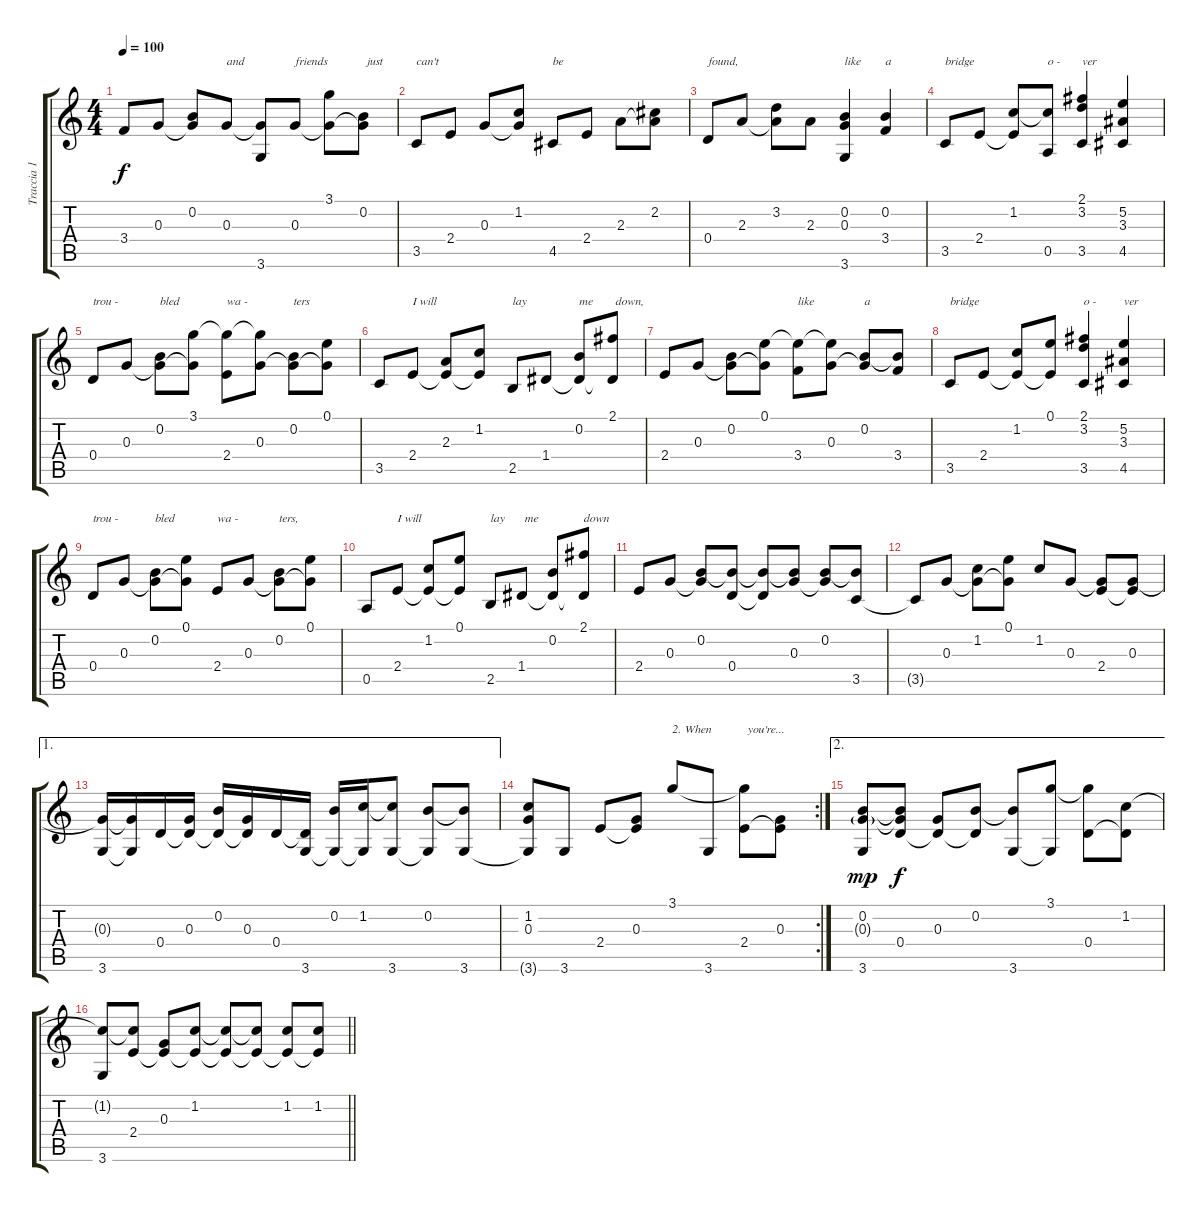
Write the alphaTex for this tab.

\track ("Traccia 1" "Traccia 1") {instrument acousticguitarnylon}
\staff {score tabs}
\tuning (E4 B3 G3 D3 A2 E2) {hide}
\ts (4 4)
\tempo 100
\clef g2
\ks c
3.4.8{dy f} 0.3.8 (0.2 0.3{t}).8 0.3.8{txt "and"} (0.3{t} 3.6).8 0.3.8{txt "friends"} (3.1 0.3{t}).8 (0.2 0.3{t}).8{txt " just"} |
3.5.8{txt "can't"} 2.4.8 0.3.8 (1.2 0.3{t}).8 4.5.8{txt "be"} 2.4.8 2.3.8 (2.2 2.3{t}).8 |
0.4.8{txt "found,"} 2.3.8 (3.2 2.3{t}).8 2.3.8 (0.2 0.3 3.6).4{txt "like"} (0.2 3.4).4{txt "a"} |
3.5.8{txt "bridge"} 2.4.8 (1.2 2.4{t}).8 (1.2{t} 0.5).8{txt "o -"} (2.1 3.2 3.5).4{txt "ver"} (5.2 3.3 4.5).4 |
0.4.8{txt "trou -"} 0.3.8 (0.2 0.3{t}).8{txt "bled"} (3.1 0.3{t}).8 (3.1{t} 2.4).8{txt "wa -"} (3.1{t} 0.3).8 (0.2 0.3{t}).8{txt "ters"} (0.1 0.3{t}).8 |
3.5.8 2.4.8{txt "I will"} (2.3 2.4{t}).8 (1.2 2.4{t}).8 2.5.8{txt "lay"} 1.4.8 (0.2 1.4{t}).8{txt "me"} (2.1 1.4{t}).8{txt " down,"} |
2.4.8 0.3.8 (0.2 0.3{t}).8 (0.1 0.3{t}).8 (0.1{t} 3.4).8{txt "like"} (0.1{t} 0.3).8 (0.2 0.3{t}).8{txt "a"} (0.2{t} 3.4).8 |
3.5.8{txt "bridge"} 2.4.8 (1.2 2.4{t}).8 (0.1 2.4{t}).8 (2.1 3.2 3.5).4{txt "o -"} (5.2 3.3 4.5).4{txt "ver"} |
0.4.8{txt "trou -"} 0.3.8 (0.2 0.3{t}).8{txt "bled"} (0.1 0.3{t}).8 2.4.8{txt "wa -"} 0.3.8 (0.2 0.3{t}).8{txt "ters,"} (0.1 0.3{t}).8 |
0.5.8 2.4.8{txt "I will"} (1.2 2.4{t}).8 (0.1 2.4{t}).8 2.5.8{txt "lay"} 1.4.8{txt " me"} (0.2 1.4{t}).8 (2.1 1.4{t}).8{txt "down"} |
2.4.8 0.3.8 (0.2 0.3{t}).8 (0.2{t} 0.4).8 (0.2{t} 0.4{t}).8 (0.2{t} 0.3).8 (0.2 0.3{t}).8 (0.2{t} 3.5).8 |
3.5{t}.8 0.3.8 (1.2 0.3{t}).8 (0.1 0.3{t}).8 1.2.8 0.3.8 (0.3{t} 2.4).8 (0.3 2.4{t}).8 |
\ae 1
(0.3{t} 3.6).16 (0.3{t} 3.6{t}).16 0.4.16 (0.3 0.4{t}).16 (0.2 0.4{t}).16 (0.3 0.4{t}).16 0.4.16 (0.4{t} 3.6).16 (0.2 3.6{t}).16 (1.2 3.6{t}).16 (1.2{t} 3.6).8 (0.2 3.6{t}).8 (0.2{t} 3.6).8 |
\rc 2
(1.2 0.3 3.6{t}).8 3.6.8 2.4.8 (0.3 2.4{t}).8 3.1.8{txt "2. When"} 3.6.8 (3.1{t} 2.4).8{txt " you're..."} (0.3 2.4{t}).8 |
\ae 2
(0.2 0.3{g} 3.6).8{dy mp} (0.2{t} 0.3{t} 0.4).8{dy f} (0.3 0.4{t}).8 (0.2 0.4{t}).8 (0.2{t} 3.6).8 (3.1 3.6{t}).8 (3.1{t} 0.4).8 (1.2 0.4{t}).8 |
\barLineRight lightlight
(1.2{t} 3.6).8 (1.2{t} 2.4).8 (0.3 2.4{t}).8 (1.2 2.4{t}).8 (1.2{t} 2.4{t}).8 (1.2{t} 2.4{t}).8 (1.2 2.4{t}).8 (1.2 2.4{t}).8
